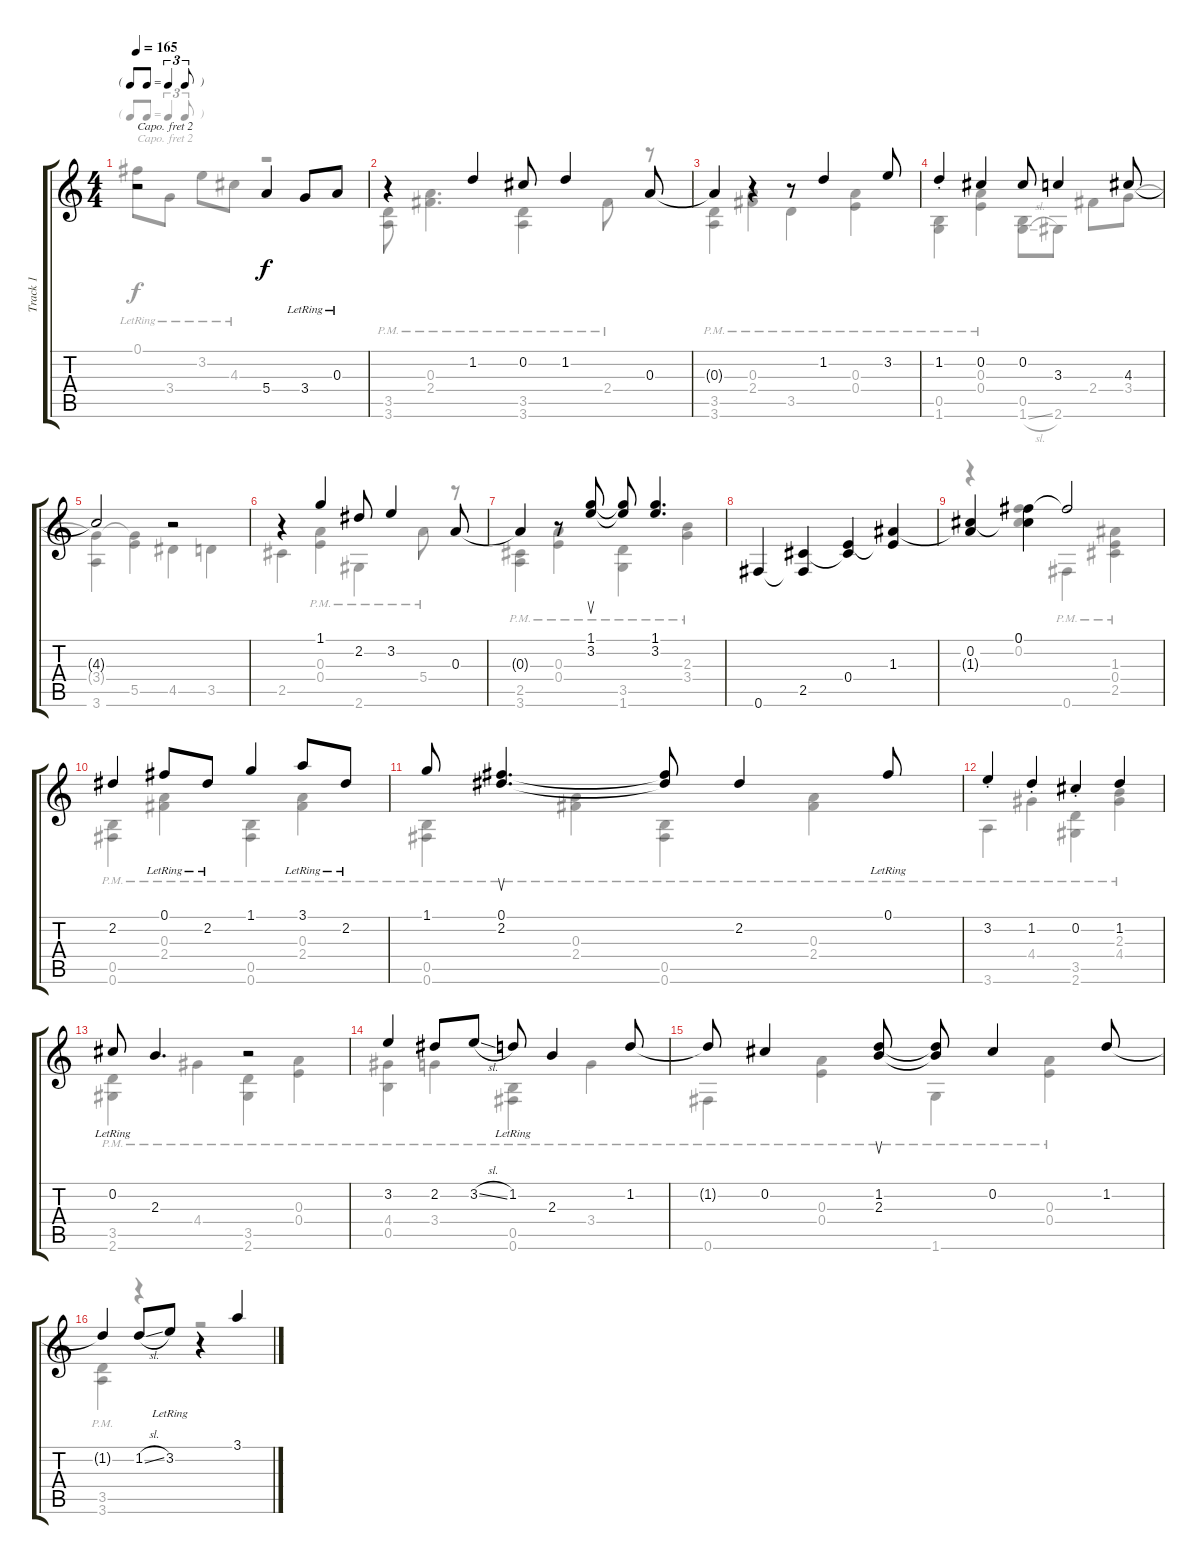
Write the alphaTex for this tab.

\track ("Track 1" "Track 1") {instrument acousticguitarsteel}
\staff {score tabs}
\capo 2
\tuning (E4 B3 G3 D3 A2 E2) {hide}
\voice
\ts (4 4)
\tf triplet8th
\tempo 165
\clef g2
\ks c
r.2{dy f} 5.4.4 3.4{lr}.8 0.3{lr}.8 |
r.4 1.2.4 0.2.8 1.2.4 0.3.8 |
0.3{t}.4 r.4 r.8 1.2.4 3.2.8 |
1.2{st}.4 0.2.4 0.2.8 3.3.4 4.3.8 |
4.3{t}.2 r.2 |
r.4 1.1.4 2.2.8 3.2.4 0.3.8 |
0.3{t}.4 r.8 (1.1 3.2).8{su} (1.1{t} 3.2{t}).8 (1.1 3.2).4{d} |
0.6.4 (2.5 0.6{t}).4 (0.4 2.5{t}).4 (1.3 0.4{t}).4 |
(0.2 1.3{t}).4 (0.1 0.2{t}).4{beam Down} 0.1{t}.2 |
2.2.4 0.1{lr}.8 2.2{lr}.8 1.1.4 3.1{lr}.8 2.2{lr}.8 |
1.1.8 (0.1 2.2).4{d su} (0.1{t} 2.2{t}).8 2.2.4 0.1{lr}.8 |
3.2{st}.4 1.2{st}.4 0.2{st}.4 1.2.4 |
0.2{lr}.8 2.3.4{d} r.2 |
3.2.4 2.2.8 3.2{sl}.8 1.2{lr}.8 2.3.4 1.2.8 |
1.2{t}.8 0.2.4 (1.2 2.3).8{su} (1.2{t} 2.3{t}).8 0.2.4 1.2.8 |
1.2{t}.4 1.2{sl}.8 3.2{lr}.8 r.4 3.1{sl}.4
\voice
\clef g2
\ottava regular
\simile none
\ks c
0.1{lr}.8{dy f} 3.4{lr}.8 3.2{lr}.8 4.3{lr}.8 r.2 |
(3.5{pm} 3.6{pm}).8 (0.3{pm} 2.4{pm}).4{d} (3.5{pm} 3.6{pm}).4 2.4{pm}.8 r.8 |
(3.5{pm} 3.6{pm}).4 (0.3{pm} 2.4{pm}).4 3.5{pm}.4 (0.3{pm} 0.4{pm}).4 |
(0.5{pm} 1.6{pm}).4 (0.3{pm} 0.4{pm}).4 (0.5 1.6{sl}).8 2.6.8 2.4.8 3.4.8 |
(3.4{t} 3.6).4 (3.4{t} 5.5).4 4.5.4 3.5.4 |
2.5.4 (0.3{pm} 0.4{pm}).4 2.6{pm}.4 5.4{pm}.8 r.8 |
(2.5{pm} 3.6{pm}).4 (0.3{pm} 0.4{pm}).4 (3.5{pm} 1.6{pm}).4 (2.3{pm} 3.4{pm}).4 |
|
r.4 (0.1 0.2).4 0.6{pm}.4 (1.3{pm} 0.4{pm} 2.5{pm}).4 |
(0.5{pm} 0.6{pm}).4 (0.3{pm} 2.4{pm}).4 (0.5{pm} 0.6{pm}).4 (0.3{pm} 2.4{pm}).4 |
(0.5{pm} 0.6{pm}).4 (0.3{pm} 2.4{pm}).4 (0.5{pm} 0.6{pm}).4 (0.3{pm} 2.4{pm}).4 |
3.6{pm}.4 4.4{pm}.4 (3.5{pm} 2.6{pm}).4 (2.3{pm} 4.4{pm}).4 |
(3.5{pm} 2.6{pm}).4 4.4{pm}.4 (3.5{pm} 2.6{pm}).4 (0.3{pm} 0.4{pm}).4 |
(4.4{pm} 0.5{pm}).4 3.4{pm}.4 (0.5{pm} 0.6{pm}).4 3.4{pm}.4 |
0.6{pm}.4 (0.3{pm} 0.4{pm}).4 1.6{pm}.4 (0.3{pm} 0.4{pm}).4 |
(3.5{pm} 3.6{pm}).4 r.4 r.2
